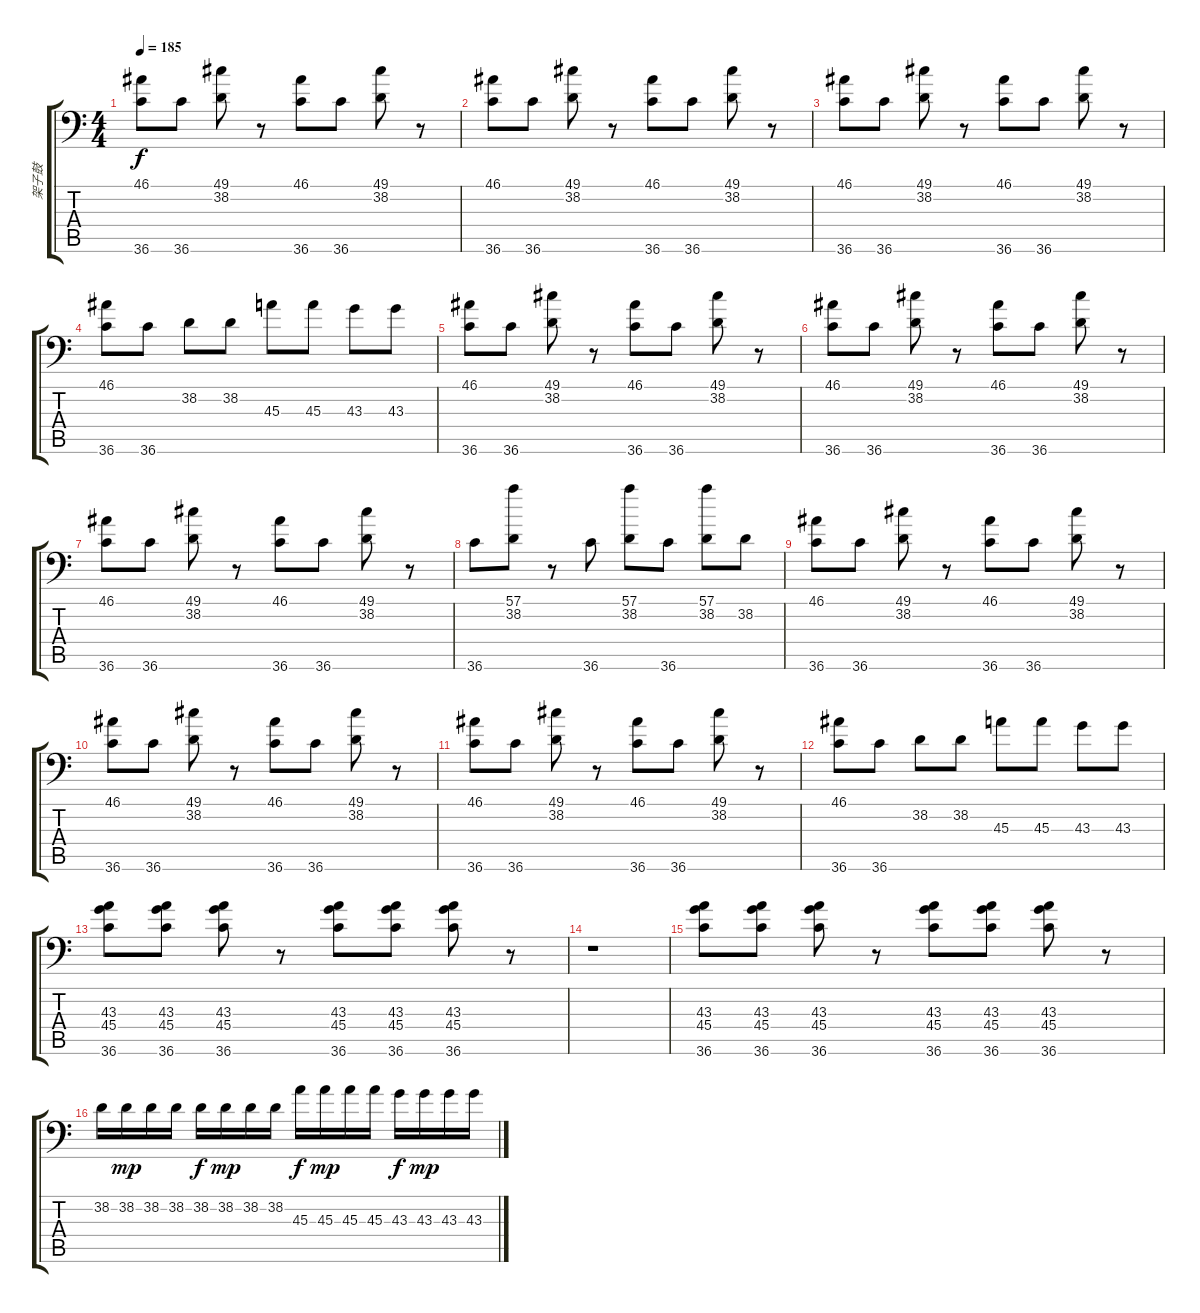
\track ("架子鼓" "架子鼓") {instrument acousticgrandpiano}
\staff {score tabs}
\tuning (C-1 C-1 C-1 C-1 C-1 C-1) {hide}
\ts (4 4)
\tempo 185
\clef f4
\ks c
(46.1 36.6).8{dy f} 36.6.8 (49.1 38.2).8 r.8 (46.1 36.6).8 36.6.8 (49.1 38.2).8 r.8 |
(46.1 36.6).8 36.6.8 (49.1 38.2).8 r.8 (46.1 36.6).8 36.6.8 (49.1 38.2).8 r.8 |
(46.1 36.6).8 36.6.8 (49.1 38.2).8 r.8 (46.1 36.6).8 36.6.8 (49.1 38.2).8 r.8 |
(46.1 36.6).8 36.6.8 38.2.8 38.2.8 45.3.8 45.3.8 43.3.8 43.3.8 |
(46.1 36.6).8 36.6.8 (49.1 38.2).8 r.8 (46.1 36.6).8 36.6.8 (49.1 38.2).8 r.8 |
(46.1 36.6).8 36.6.8 (49.1 38.2).8 r.8 (46.1 36.6).8 36.6.8 (49.1 38.2).8 r.8 |
(46.1 36.6).8 36.6.8 (49.1 38.2).8 r.8 (46.1 36.6).8 36.6.8 (49.1 38.2).8 r.8 |
36.6.8 (57.1 38.2).8 r.8 36.6.8 (57.1 38.2).8 36.6.8 (57.1 38.2).8 38.2.8 |
(46.1 36.6).8 36.6.8 (49.1 38.2).8 r.8 (46.1 36.6).8 36.6.8 (49.1 38.2).8 r.8 |
(46.1 36.6).8 36.6.8 (49.1 38.2).8 r.8 (46.1 36.6).8 36.6.8 (49.1 38.2).8 r.8 |
(46.1 36.6).8 36.6.8 (49.1 38.2).8 r.8 (46.1 36.6).8 36.6.8 (49.1 38.2).8 r.8 |
(46.1 36.6).8 36.6.8 38.2.8 38.2.8 45.3.8 45.3.8 43.3.8 43.3.8 |
(43.3 45.4 36.6).8 (43.3 45.4 36.6).8 (43.3 45.4 36.6).8 r.8 (43.3 45.4 36.6).8 (43.3 45.4 36.6).8 (43.3 45.4 36.6).8 r.8 |
r.1 |
(43.3 45.4 36.6).8 (43.3 45.4 36.6).8 (43.3 45.4 36.6).8 r.8 (43.3 45.4 36.6).8 (43.3 45.4 36.6).8 (43.3 45.4 36.6).8 r.8 |
38.2.16 38.2.16{dy mp} 38.2.16 38.2.16 38.2.16{dy f} 38.2.16{dy mp} 38.2.16 38.2.16 45.3.16{dy f} 45.3.16{dy mp} 45.3.16 45.3.16 43.3.16{dy f} 43.3.16{dy mp} 43.3.16 43.3.16
